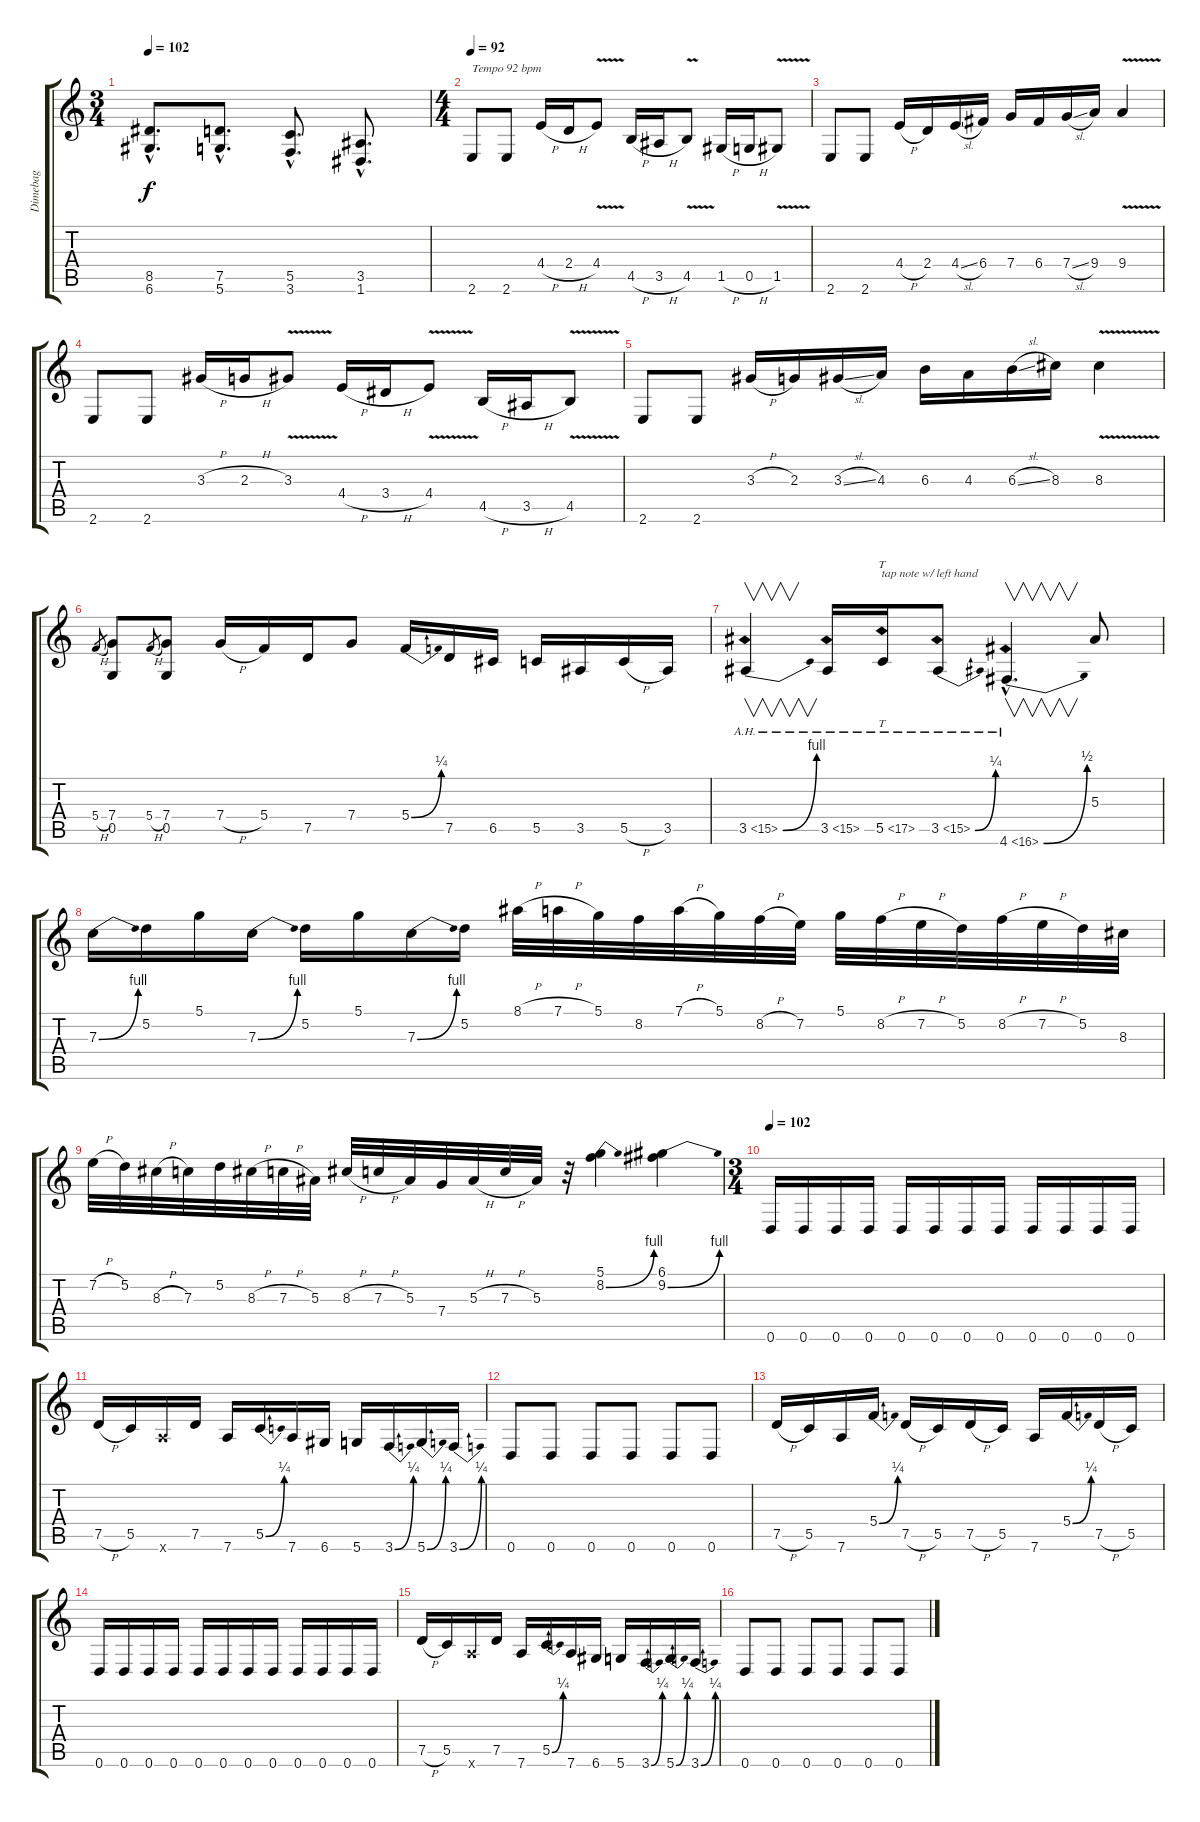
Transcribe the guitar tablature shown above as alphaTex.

\track ("Dimebag" "Dimebag") {instrument distortionguitar}
\staff {score tabs}
\tuning (D4 A3 F3 C3 G2 D2) {hide}
\ts (3 4)
\tempo 102
\clef g2
\ks c
(8.5{hac} 6.6{hac}).8{d dy f} (7.5{hac} 5.6{hac}).8{d} (5.5{hac} 3.6{hac}).8{d} (3.5{hac} 1.6{hac}).8{d} |
\ts (4 4)
\section ("" "")
\tempo 92
2.6.8{txt "Tempo 92 bpm"} 2.6.8 4.4{h}.16 2.4{h}.16 4.4{v}.8 4.5{h}.16 3.5{h}.16 4.5{v}.8 1.5{h}.16 0.5{h}.16 1.5{v}.8 |
2.6.8 2.6.8 4.4{h}.16 2.4.16 4.4{sl}.16 6.4.16 7.4.16 6.4.16 7.4{sl}.16 9.4.16 9.4{v}.4 |
2.6.8 2.6.8 3.3{h}.16 2.3{h}.16 3.3{v}.8 4.4{h}.16 3.4{h}.16 4.4{v}.8 4.5{h}.16 3.5{h}.16 4.5{v}.8 |
2.6.8 2.6.8 3.3{h}.16 2.3.16 3.3{sl}.16 4.3.16 6.3.16 4.3.16 6.3{sl}.16 8.3.16 8.3{v}.4 |
\section ("" "")
5.4{h}.8{gr} (7.4 0.5).8 5.4{h}.8{gr} (7.4 0.5).8 7.4{h}.16 5.4.16 7.5.16 7.4.8 5.4{be (bend 0 0 60 1)}.16 7.5.16 6.5.16 5.5.16 3.5.16 5.5{h}.16 3.5.16 |
3.5{be (bend 0 0 60 4) ah 12}.4{v} 3.5{ah 12}.16 5.5{ah 12}.16{tt txt "tap note w/ left hand"} 3.5{be (bend 0 0 60 1) ah 12}.8 4.6{be (bend 0 0 60 2) ah 12 hac}.4{v d} 5.3.8 |
7.3{be (bend 0 0 60 4)}.16 5.2.16 5.1.16 7.3{be (bend 0 0 60 4)}.16 5.2.16 5.1.16 7.3{be (bend 0 0 60 4)}.16 5.2.16 8.1{h}.32 7.1{h}.32 5.1.32 8.2.32 7.1{h}.32 5.1.32 8.2{h}.32 7.2.32 5.1.32 8.2{h}.32 7.2{h}.32 5.2.32 8.2{h}.32 7.2{h}.32 5.2.32 8.3.32 |
7.2{h}.32 5.2.32 8.3{h}.32 7.3.32 5.2.32 8.3{h}.32 7.3{h}.32 5.3.32 8.3{h}.32 7.3{h}.32 5.3.32 7.4.32 5.3{h}.32 7.3{h}.32 5.3.32 r.32 (5.1 8.2{be (bend 0 0 60 4)}).4 (6.1 9.2{be (bend 0 0 60 4)}).4 |
\ts (3 4)
\section ("" "")
\tempo 102
0.6.16 0.6.16 0.6.16 0.6.16 0.6.16 0.6.16 0.6.16 0.6.16 0.6.16 0.6.16 0.6.16 0.6.16 |
7.5{h}.16 5.5.16 7.6{x}.16 7.5.16 7.6.16 5.5{be (bend 0 0 60 1)}.16 7.6.16 6.6.16 5.6.16 3.6{be (bend 0 0 60 1)}.16 5.6{be (bend 0 0 60 1)}.16 3.6{be (bend 0 0 60 1)}.16 |
0.6.8 0.6.8 0.6.8 0.6.8 0.6.8 0.6.8 |
7.5{h}.16 5.5.16 7.6.16 5.4{be (bend 0 0 60 1)}.16 7.5{h}.16 5.5.16 7.5{h}.16 5.5.16 7.6.16 5.4{be (bend 0 0 60 1)}.16 7.5{h}.16 5.5.16 |
0.6.16 0.6.16 0.6.16 0.6.16 0.6.16 0.6.16 0.6.16 0.6.16 0.6.16 0.6.16 0.6.16 0.6.16 |
7.5{h}.16 5.5.16 7.6{x}.16 7.5.16 7.6.16 5.5{be (bend 0 0 60 1)}.16 7.6.16 6.6.16 5.6.16 3.6{be (bend 0 0 60 1)}.16 5.6{be (bend 0 0 60 1)}.16 3.6{be (bend 0 0 60 1)}.16 |
0.6.8 0.6.8 0.6.8 0.6.8 0.6.8 0.6.8
